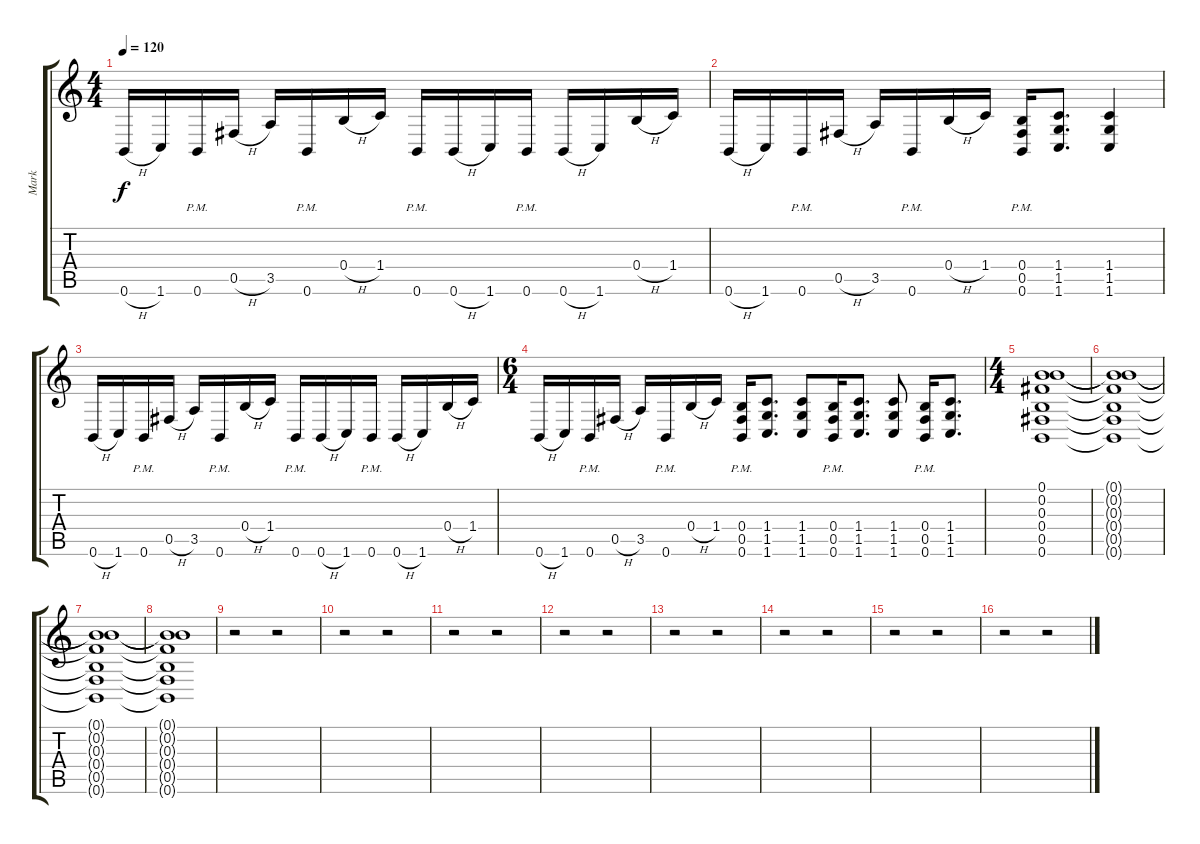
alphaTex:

\track ("Mark" "Mark") {instrument overdrivenguitar}
\staff {score tabs}
\tuning (B3 B3 Gb3 B2 Gb2 B1) {hide}
\ts (4 4)
\tempo 120
\clef g2
\ks c
0.6{h}.16{dy f} 1.6.16 0.6{pm}.16 0.5{h}.16 3.5.16 0.6{pm}.16 0.4{h}.16 1.4.16 0.6{pm}.16 0.6{h}.16 1.6.16 0.6{pm}.16 0.6{h}.16 1.6.16 0.4{h}.16 1.4.16 |
0.6{h}.16 1.6.16 0.6{pm}.16 0.5{h}.16 3.5.16 0.6{pm}.16 0.4{h}.16 1.4.16 (0.4{pm} 0.5{pm} 0.6{pm}).16 (1.4 1.5 1.6).8{d} (1.4 1.5 1.6).4 |
0.6{h}.16 1.6.16 0.6{pm}.16 0.5{h}.16 3.5.16 0.6{pm}.16 0.4{h}.16 1.4.16 0.6{pm}.16 0.6{h}.16 1.6.16 0.6{pm}.16 0.6{h}.16 1.6.16 0.4{h}.16 1.4.16 |
\ts (6 4)
0.6{h}.16 1.6.16 0.6{pm}.16 0.5{h}.16 3.5.16 0.6{pm}.16 0.4{h}.16 1.4.16 (0.4{pm} 0.5{pm} 0.6{pm}).16 (1.4 1.5 1.6).8{d} (1.4 1.5 1.6).8 (0.4{pm} 0.5{pm} 0.6{pm}).16 (1.4 1.5 1.6).8{d} (1.4 1.5 1.6).8 (0.4{pm} 0.5{pm} 0.6{pm}).16 (1.4 1.5 1.6).8{d} |
\ts (4 4)
(0.1 0.2 0.3 0.4 0.5 0.6).1 |
(0.1{t} 0.2{t} 0.3{t} 0.4{t} 0.5{t} 0.6{t}).1 |
(0.1{t} 0.2{t} 0.3{t} 0.4{t} 0.5{t} 0.6{t}).1 |
(0.1{t} 0.2{t} 0.3{t} 0.4{t} 0.5{t} 0.6{t}).1 |
r.2 r.2 |
r.2 r.2 |
r.2 r.2 |
r.2 r.2 |
r.2 r.2 |
r.2 r.2 |
r.2 r.2 |
r.2 r.2
